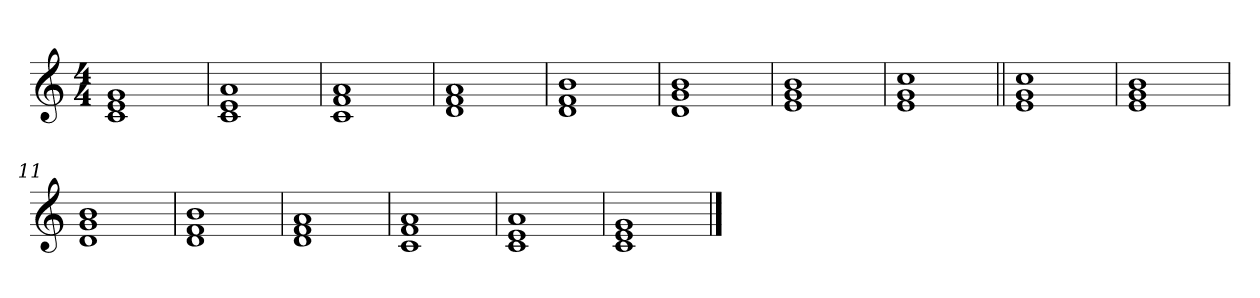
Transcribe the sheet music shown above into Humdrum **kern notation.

**kern
*part1
*staff1
*clefG2
*k[]
*M4/4
=1
1c 1e 1g
=2
1c 1e 1a
=3
1c 1f 1a
=4
1d 1f 1a
=5
1d 1f 1b
=6
1d 1g 1b
=7
1e 1g 1b
=8
1e 1g 1cc
=9||
1e 1g 1cc
=10
1e 1g 1b
=11
1d 1g 1b
=12
1d 1f 1b
=13
1d 1f 1a
=14
1c 1f 1a
=15
1c 1e 1a
=16
1c 1e 1g
==
*-
